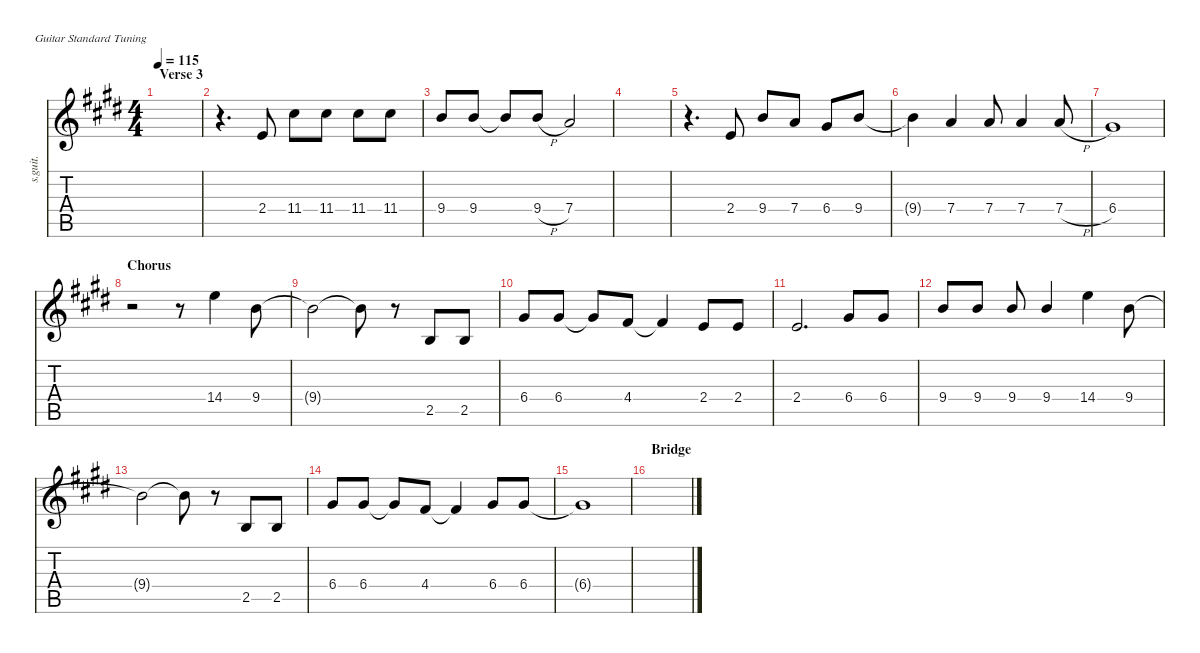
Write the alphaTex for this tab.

\defaultSystemsLayout 4
\hideDynamics
\bracketExtendMode nobrackets
\track ("Steel Guitar" "s.guit.") {instrument acousticguitarsteel}
\staff {score tabs}
\tuning (E4 B3 G3 D3 A2 E2)
\ts (4 4)
\section ("" "Verse 3")
\tempo 115
\clef g2
\ks e
|
r.4{d beam Down} 2.4{acc forcenatural}.8{beam Up} 11.4{acc #}.8{beam Down} 11.4{acc #}.8{beam Down} 11.4{acc #}.8{beam Down} 11.4{acc #}.8{beam Down} |
9.4{acc forcenatural}.8{beam Up} 9.4{acc forcenatural}.8{beam Up} 9.4{t acc forcenatural}.8{beam Up} 9.4{h acc forcenatural}.8{beam Up} 7.4{acc forcenatural}.2{beam Up} |
|
r.4{d beam Down} 2.4{acc forcenatural}.8{beam Up} 9.4{acc forcenatural}.8{beam Up} 7.4{acc forcenatural}.8{beam Up} 6.4{acc #}.8{beam Up} 9.4{acc forcenatural}.8{beam Up} |
9.4{t acc forcenatural}.4{beam Down} 7.4{acc forcenatural}.4{beam Up} 7.4{acc forcenatural}.8{beam Up} 7.4{acc forcenatural}.4{beam Up} 7.4{h acc forcenatural}.8{beam Up} |
6.4{acc #}.1{beam Up} |
\section ("" "Chorus")
r.2{beam Down} r.8{beam Down} 14.4{acc forcenatural}.4{beam Down} 9.4{acc forcenatural}.8{beam Down} |
9.4{t acc forcenatural}.2{beam Down} 9.4{t acc forcenatural}.8{beam Down} r.8{beam Down} 2.5{acc forcenatural}.8{beam Up} 2.5{acc forcenatural}.8{beam Up} |
6.4{acc #}.8{beam Up} 6.4{acc #}.8{beam Up} 6.4{t acc #}.8{beam Up} 4.4{acc #}.8{beam Up} 4.4{t acc #}.4{beam Up} 2.4{acc forcenatural}.8{beam Up} 2.4{acc forcenatural}.8{beam Up} |
2.4{acc forcenatural}.2{d beam Up} 6.4{acc #}.8{beam Up} 6.4{acc #}.8{beam Up} |
9.4{acc forcenatural}.8{beam Up} 9.4{acc forcenatural}.8{beam Up} 9.4{acc forcenatural}.8{beam Up} 9.4{acc forcenatural}.4{beam Up} 14.4{acc forcenatural}.4{beam Down} 9.4{acc forcenatural}.8{beam Down} |
9.4{t acc forcenatural}.2{beam Down} 9.4{t acc forcenatural}.8{beam Down} r.8{beam Down} 2.5{acc forcenatural}.8{beam Up} 2.5{acc forcenatural}.8{beam Up} |
6.4{acc #}.8{beam Up} 6.4{acc #}.8{beam Up} 6.4{t acc #}.8{beam Up} 4.4{acc #}.8{beam Up} 4.4{t acc #}.4{beam Up} 6.4{acc #}.8{beam Up} 6.4{acc #}.8{beam Up} |
6.4{t acc #}.1{beam Up} |
\section ("" "Bridge")
